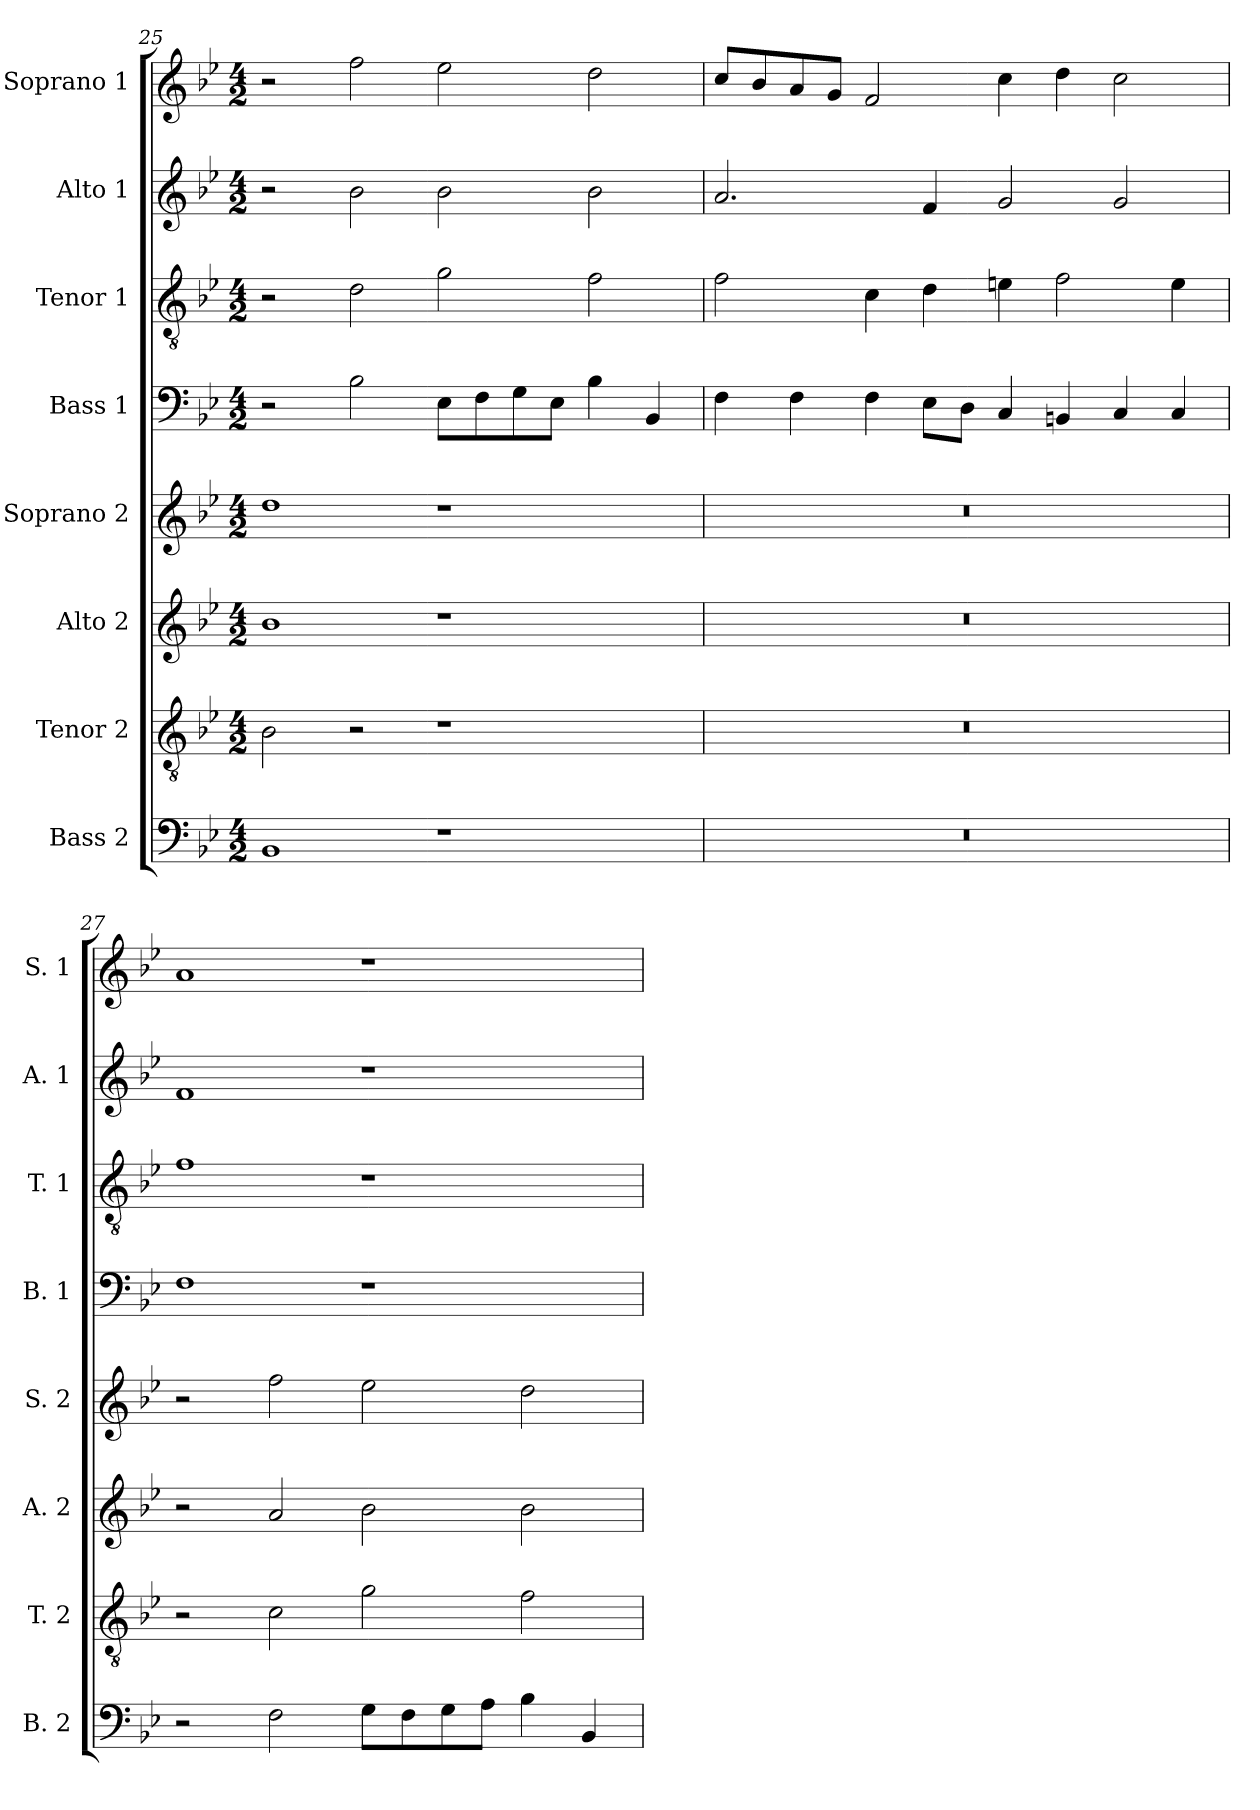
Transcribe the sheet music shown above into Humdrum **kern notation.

**kern	**kern	**kern	**kern	**kern	**kern	**kern	**kern
*part8	*part7	*part6	*part5	*part4	*part3	*part2	*part1
*staff8	*staff7	*staff6	*staff5	*staff4	*staff3	*staff2	*staff1
*I"Bass 2	*I"Tenor 2	*I"Alto 2	*I"Soprano 2	*I"Bass 1	*I"Tenor 1	*I"Alto 1	*I"Soprano 1
*I'B. 2	*I'T. 2	*I'A. 2	*I'S. 2	*I'B. 1	*I'T. 1	*I'A. 1	*I'S. 1
*clefF4	*clefGv2	*clefG2	*clefG2	*clefF4	*clefGv2	*clefG2	*clefG2
*k[b-e-]	*k[b-e-]	*k[b-e-]	*k[b-e-]	*k[b-e-]	*k[b-e-]	*k[b-e-]	*k[b-e-]
*M4/2	*M4/2	*M4/2	*M4/2	*M4/2	*M4/2	*M4/2	*M4/2
=25	=25	=25	=25	=25	=25	=25	=25
1BB-	2B-\	1b-	1dd	2r	2r	2r	2r
.	2r	.	.	2B-\	2d\	2b-\	2ff\
1r	1r	1r	1r	8E-\L	2g\	2b-\	2ee-\
.	.	.	.	8F\	.	.	.
.	.	.	.	8G\	.	.	.
.	.	.	.	8E-\J	.	.	.
.	.	.	.	4B-\	2f\	2b-\	2dd\
.	.	.	.	4BB-/	.	.	.
!!LO:LB:g=z
=26	=26	=26	=26	=26	=26	=26	=26
0r	0r	0r	0r	4F\	2f\	2.a/	8cc/L
.	.	.	.	.	.	.	8b-/
.	.	.	.	4F\	.	.	8a/
.	.	.	.	.	.	.	8g/J
.	.	.	.	4F\	4c\	.	2f/
.	.	.	.	8E-\L	4d\	4f/	.
.	.	.	.	8D\J	.	.	.
.	.	.	.	4C/	4en\	2g/	4cc\
.	.	.	.	4BBn/	2f\	.	4dd\
.	.	.	.	4C/	.	2g/	2cc\
.	.	.	.	4C/	4e\	.	.
=27	=27	=27	=27	=27	=27	=27	=27
2r	2r	2r	2r	1F	1f	1f	1a
2F\	2c\	2a/	2ff\	.	.	.	.
8G\L	2g\	2b-\	2ee-\	1r	1r	1r	1r
8F\	.	.	.	.	.	.	.
8G\	.	.	.	.	.	.	.
8A\J	.	.	.	.	.	.	.
4B-\	2f\	2b-\	2dd\	.	.	.	.
4BB-/	.	.	.	.	.	.	.
=	=	=	=	=	=	=	=
*-	*-	*-	*-	*-	*-	*-	*-
